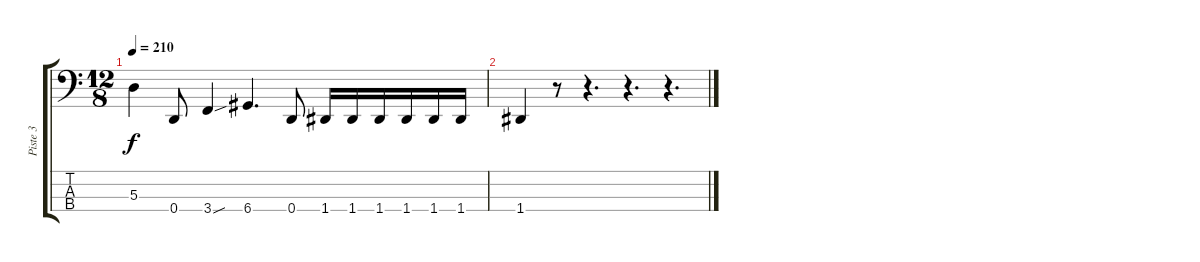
\track ("Piste 3" "Piste 3") {instrument electricbasspick}
\staff {score tabs}
\tuning (G2 D2 A1 D1) {hide}
\ts (12 8)
\tempo 210
\clef f4
\ks c
5.3{t}.4{dy f} 0.4.8 3.4{sou}.4 6.4.4{d} 0.4.8 1.4.16 1.4.16 1.4.16 1.4.16 1.4.16 1.4.16 |
1.4.4 r.8 r.4{d} r.4{d} r.4{d}
